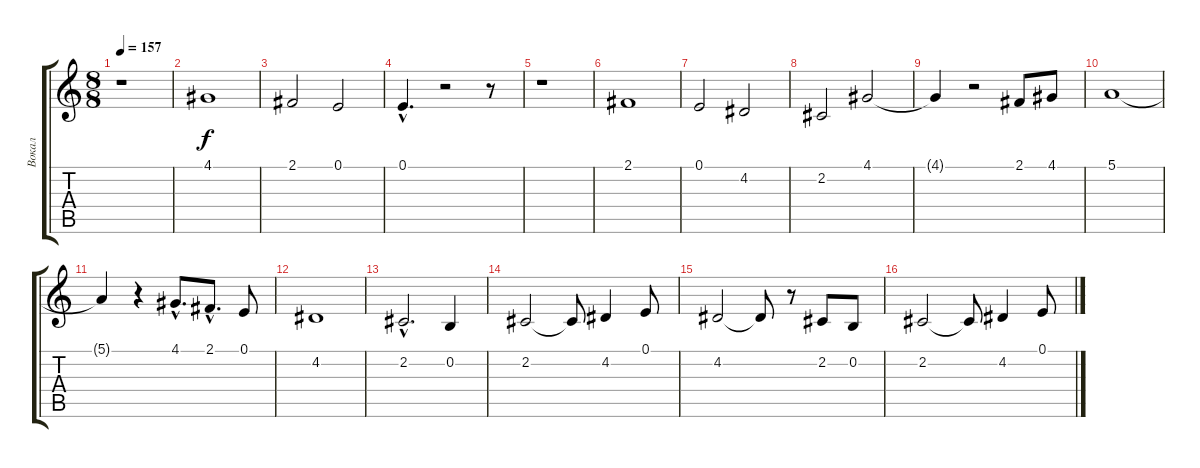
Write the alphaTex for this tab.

\track ("Вокал" "Вокал") {instrument tenorsax}
\staff {score tabs}
\tuning (E4 B3 G3 D3 A2 E2) {hide}
\ts (8 8)
\tempo 157
\clef g2
\ks c
r.1{dy f} |
4.1.1 |
2.1.2 0.1.2 |
0.1{hac}.4{d} r.2 r.8 |
r.1 |
2.1.1 |
0.1.2 4.2.2 |
2.2.2 4.1.2 |
4.1{t}.4 r.2 2.1.8 4.1.8 |
5.1.1 |
5.1{t}.4 r.4 4.1{hac}.8{d} 2.1{hac}.8{d} 0.1.8 |
4.2.1 |
2.2{hac}.2{d} 0.2.4 |
2.2.2 2.2{t}.8 4.2.4 0.1.8 |
4.2.2 4.2{t}.8 r.8 2.2.8 0.2.8 |
2.2.2 2.2{t}.8 4.2.4 0.1.8
